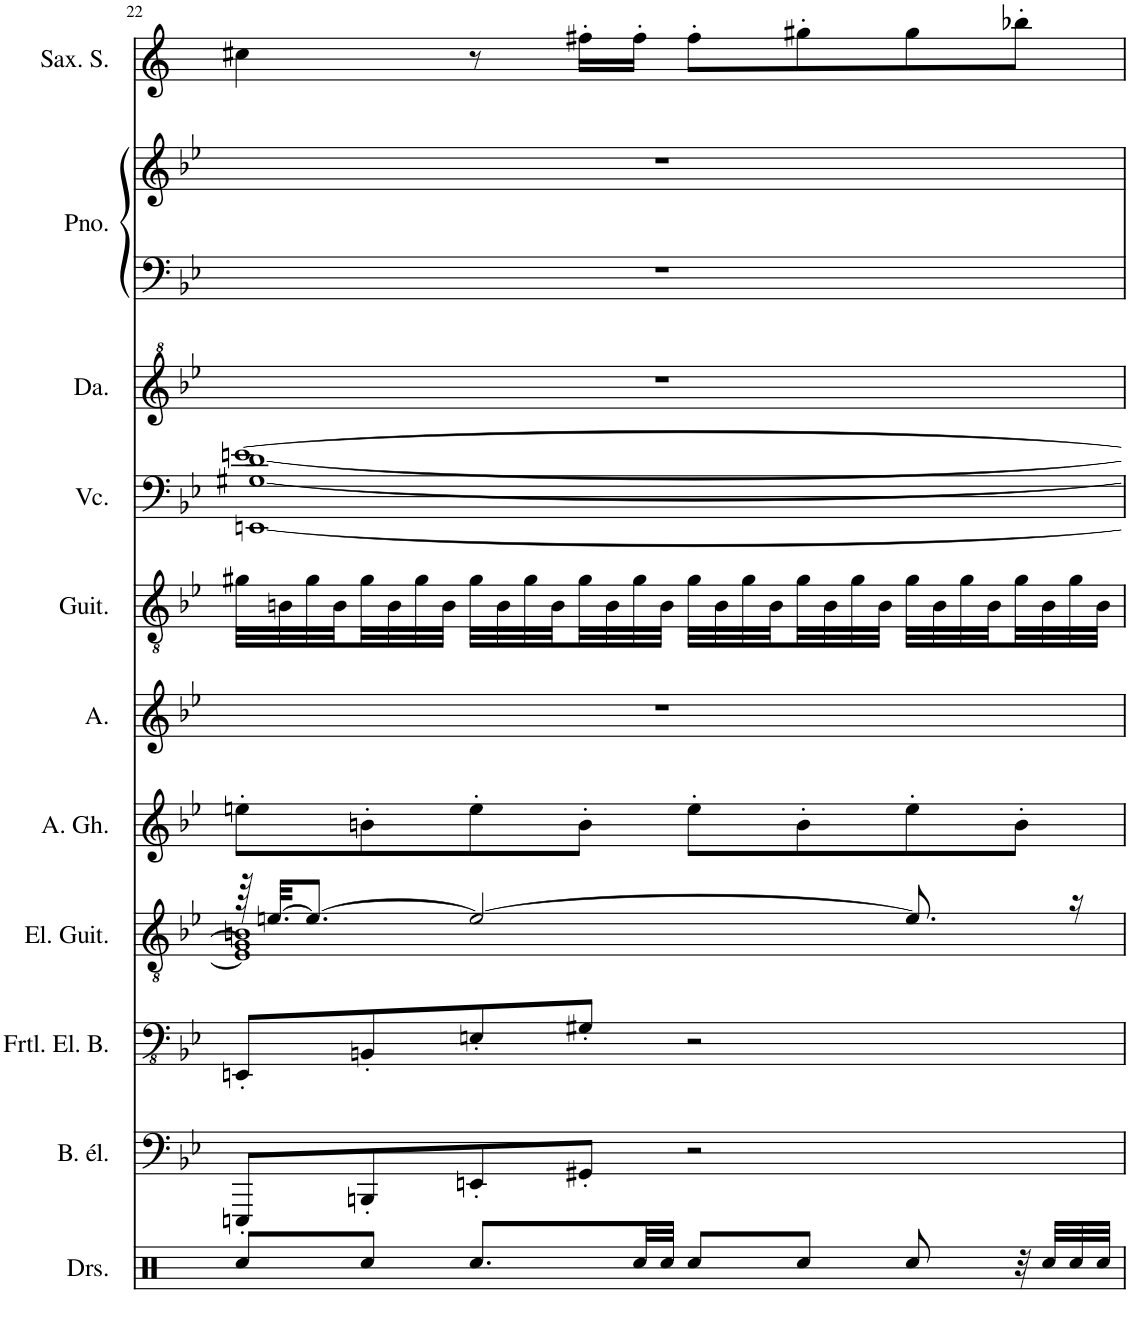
**kern	**kern	**kern	**kern	**kern	**kern	**kern	**kern	**kern	**kern	**kern	**kern
*part11	*part10	*part9	*part8	*part7	*part6	*part5	*part4	*part3	*part2	*part2	*part1
*staff12	*staff11	*staff10	*staff9	*staff8	*staff7	*staff6	*staff5	*staff4	*staff3	*staff2	*staff1
*I"Set de batterie	*I"Basse électrique à 5 cordes	*I"Fretless Electric Bass	*I"Electric Guitar	*I"Alto Gemshorn	*I"Chant Alto	*I"Acoustic Guitar	*I"Violoncello	*I"Danso	*I"Piano	*	*I"Saxophone soprano
*	*I'B. él.	*I'Frtl. El. B.	*I'El. Guit.	*I'A. Gh.	*I'A.	*I'Guit.	*I'Vc.	*I'Da.	*I'Pno.	*	*I'Sax. S.
!!LO:PB:g=z
*clefX	*clefF4	*clefFv4	*clefGv2	*clefG2	*clefG2	*clefGv2	*clefF4	*clefG^2	*clefF4	*clefG2	*clefG2
*	*Trd7c12	*	*	*	*	*	*	*	*	*	*Trd1c2
*k[]	*k[b-e-]	*k[b-e-]	*k[b-e-]	*k[b-e-]	*k[b-e-]	*k[b-e-]	*k[b-e-]	*k[b-e-]	*k[b-e-]	*k[b-e-]	*k[]
*M4/4	*M4/4	*M4/4	*M4/4	*M4/4	*M4/4	*M4/4	*M4/4	*M4/4	*M4/4	*M4/4	*M4/4
=22	=22	=22	=22	=22	=22	=22	=22	=22	=22	=22	=22
*	*	*	*^	*	*	*	*^	*	*	*	*
*	*	*	*	*^	*	*	*	*	*	*	*	*	*
*	*	*	*	*	*^	*	*	*	*	*	*	*	*	*
8Rcc/L	8EEEn'/L	8EEEn'/L	64r	1Bn	1G#]	1E]	8een'\L	1r	32g#X\LLL	[1en	[1EEn [1G#X [1d	1r	1r	1r	4cc#X\
.	.	.	[32.en/KKL	.	.	.	.	.	.	.	.	.	.	.	.
.	.	.	.	.	.	.	.	.	32Bn\	.	.	.	.	.	.
.	.	.	8.e/J_	.	.	.	.	.	32g#\	.	.	.	.	.	.
.	.	.	.	.	.	.	.	.	32B\	.	.	.	.	.	.
8Rcc/J	8BBBn'/	8BBBn'/	.	.	.	.	8bn'\	.	32g#\	.	.	.	.	.	.
.	.	.	.	.	.	.	.	.	32B\	.	.	.	.	.	.
.	.	.	.	.	.	.	.	.	32g#\	.	.	.	.	.	.
.	.	.	.	.	.	.	.	.	32B\JJJ	.	.	.	.	.	.
8.Rcc/L	8EEn'/	8EEn'/	2e/_	.	.	.	8ee'\	.	32g#\LLL	.	.	.	.	.	8r
.	.	.	.	.	.	.	.	.	32B\	.	.	.	.	.	.
.	.	.	.	.	.	.	.	.	32g#\	.	.	.	.	.	.
.	.	.	.	.	.	.	.	.	32B\	.	.	.	.	.	.
.	8GG#X'/J	8GG#X'/J	.	.	.	.	8b'\J	.	32g#\	.	.	.	.	.	16ff#X'\LL
.	.	.	.	.	.	.	.	.	32B\	.	.	.	.	.	.
32Rcc/LL	.	.	.	.	.	.	.	.	32g#\	.	.	.	.	.	16ff#'\JJ
32Rcc/JJJ	.	.	.	.	.	.	.	.	32B\JJJ	.	.	.	.	.	.
8Rcc/L	2r	2r	.	.	.	.	8ee'\L	.	32g#\LLL	.	.	.	.	.	8ff#'\L
.	.	.	.	.	.	.	.	.	32B\	.	.	.	.	.	.
.	.	.	.	.	.	.	.	.	32g#\	.	.	.	.	.	.
.	.	.	.	.	.	.	.	.	32B\	.	.	.	.	.	.
8Rcc/J	.	.	.	.	.	.	8b'\	.	32g#\	.	.	.	.	.	8gg#X'\
.	.	.	.	.	.	.	.	.	32B\	.	.	.	.	.	.
.	.	.	.	.	.	.	.	.	32g#\	.	.	.	.	.	.
.	.	.	.	.	.	.	.	.	32B\JJJ	.	.	.	.	.	.
8Rcc/	.	.	8.e/]	.	.	.	8ee'\	.	32g#\LLL	.	.	.	.	.	8gg#\
.	.	.	.	.	.	.	.	.	32B\	.	.	.	.	.	.
.	.	.	.	.	.	.	.	.	32g#\	.	.	.	.	.	.
.	.	.	.	.	.	.	.	.	32B\	.	.	.	.	.	.
32r	.	.	.	.	.	.	8b'\J	.	32g#\	.	.	.	.	.	8bb-X'\J
32Rcc/LLL	.	.	.	.	.	.	.	.	32B\	.	.	.	.	.	.
32Rcc/	.	.	16r	.	.	.	.	.	32g#\	.	.	.	.	.	.
32Rcc/JJJ	.	.	.	.	.	.	.	.	32B\JJJ	.	.	.	.	.	.
*	*	*	*v	*v	*v	*v	*	*	*	*v	*v	*	*	*	*
=	=	=	=	=	=	=	=	=	=	=	=
*-	*-	*-	*-	*-	*-	*-	*-	*-	*-	*-	*-
